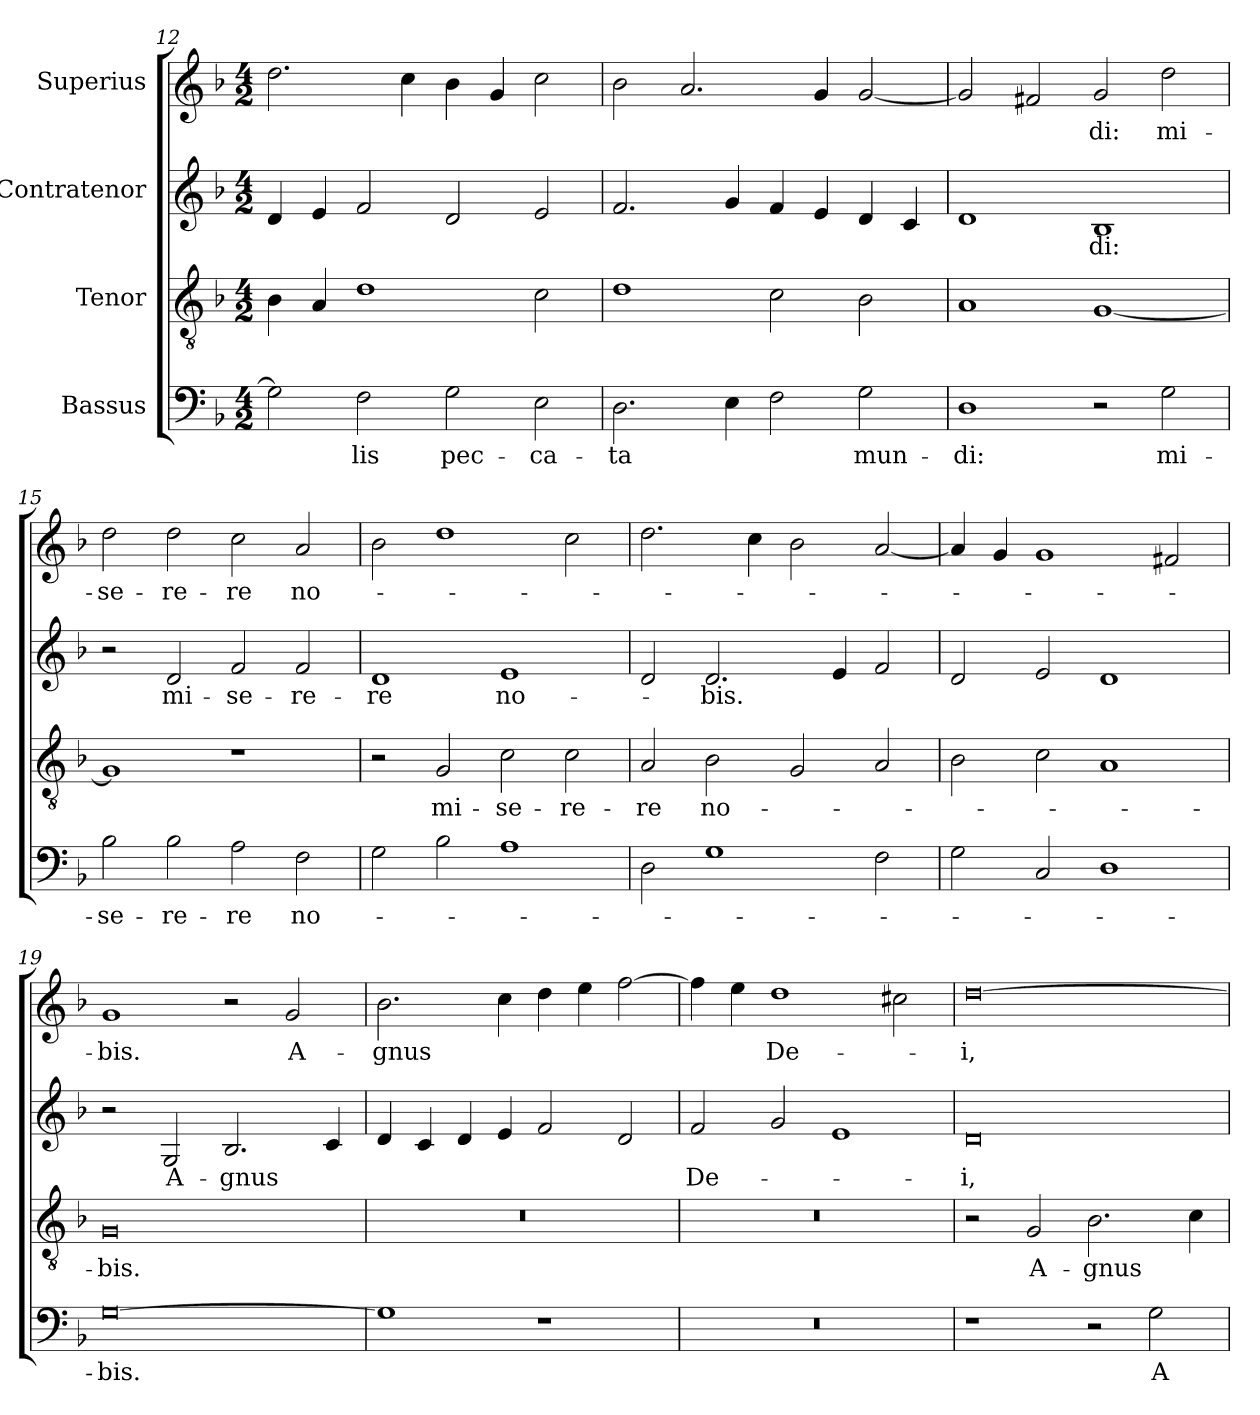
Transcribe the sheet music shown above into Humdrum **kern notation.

**kern	**text	**kern	**text	**kern	**text	**kern	**text
*part4	*part4	*part3	*part3	*part2	*part2	*part1	*part1
*staff4	*staff4	*staff3	*staff3	*staff2	*staff2	*staff1	*staff1
*I"Bassus	*	*I"Tenor	*	*I"Contratenor	*	*I"Superius	*
*clefF4	*	*clefGv2	*	*clefG2	*	*clefG2	*
*k[b-]	*	*k[b-]	*	*k[b-]	*	*k[b-]	*
*M4/2	*	*M4/2	*	*M4/2	*	*M4/2	*
=12	=12	=12	=12	=12	=12	=12	=12
2G\]	.	4B-\	.	4d/	.	2.dd\	.
.	.	4A/	.	4e/	.	.	.
2F\	-lis	1d\	.	2f/	.	.	.
.	.	.	.	.	.	4cc\	.
2G\	pec-	.	.	2d/	.	4b-\	.
.	.	.	.	.	.	4g/	.
2E\	-ca-	2c\	.	2e/	.	2cc\	.
=13	=13	=13	=13	=13	=13	=13	=13
2.D\	-ta	1d\	.	2.f/	.	2b-\	.
.	.	.	.	.	.	2.a/	.
4E\	.	.	.	4g/	.	.	.
2F\	.	2c\	.	4f/	.	.	.
.	.	.	.	4e/	.	4g/	.
2G\	mun-	2B-\	.	4d/	.	[2g/	.
.	.	.	.	4c/	.	.	.
=14	=14	=14	=14	=14	=14	=14	=14
1D\	-di:	1A/	.	1d/	.	2g/]	.
.	.	.	.	.	.	2f#X/	.
2r	.	[1G/	.	1B-/	-di:	2g/	-di:
2G\	mi-	.	.	.	.	2dd\	mi-
=15	=15	=15	=15	=15	=15	=15	=15
2B-\	-se-	1G/]	.	2r	.	2dd\	-se-
2B-\	-re-	.	.	2d/	mi-	2dd\	-re-
2A\	-re	1r	.	2f/	-se-	2cc\	-re
2F\	no-	.	.	2f/	-re-	2a/	no-
=16	=16	=16	=16	=16	=16	=16	=16
2G\	.	2r	.	1d/	-re	2b-\	.
2B-\	.	2G/	mi-	.	.	1dd\	.
1A\	.	2c\	-se-	1e/	no-	.	.
.	.	2c\	-re-	.	.	2cc\	.
=17	=17	=17	=17	=17	=17	=17	=17
2D\	.	2A/	-re	2d/	.	2.dd\	.
1G\	.	2B-\	no-	2.d/	-bis.	.	.
.	.	.	.	.	.	4cc\	.
.	.	2G/	.	.	.	2b-\	.
.	.	.	.	4e/	.	.	.
2F\	.	2A/	.	2f/	.	[2a/	.
=18	=18	=18	=18	=18	=18	=18	=18
2G\	.	2B-\	.	2d/	.	4a/]	.
.	.	.	.	.	.	4g/	.
2C/	.	2c\	.	2e/	.	1g/	.
1D\	.	1A/	.	1d/	.	.	.
.	.	.	.	.	.	2f#X/	.
=19	=19	=19	=19	=19	=19	=19	=19
[0G\	-bis.	0G/	-bis.	2r	.	1g/	-bis.
.	.	.	.	2G/	A-	.	.
.	.	.	.	2.B-/	-gnus	2r	.
.	.	.	.	.	.	2g/	A-
.	.	.	.	4c/	.	.	.
=20	=20	=20	=20	=20	=20	=20	=20
1G\]	.	0r	.	4d/	.	2.b-\	-gnus
.	.	.	.	4c/	.	.	.
.	.	.	.	4d/	.	.	.
.	.	.	.	4e/	.	4cc\	.
1r	.	.	.	2f/	.	4dd\	.
.	.	.	.	.	.	4ee\	.
.	.	.	.	2d/	.	[2ff\	.
=21	=21	=21	=21	=21	=21	=21	=21
0r	.	0r	.	2f/	De-	4ff\]	.
.	.	.	.	.	.	4ee\	.
.	.	.	.	2g/	.	1dd\	De-
.	.	.	.	1e/	.	.	.
.	.	.	.	.	.	2cc#X\	.
=22	=22	=22	=22	=22	=22	=22	=22
1r	.	2r	.	0d/	-i,	[0dd\	-i,
.	.	2G/	A-	.	.	.	.
2r	.	2.B-\	-gnus	.	.	.	.
2G\	A-	.	.	.	.	.	.
.	.	4c\	.	.	.	.	.
=	=	=	=	=	=	=	=
*-	*-	*-	*-	*-	*-	*-	*-
